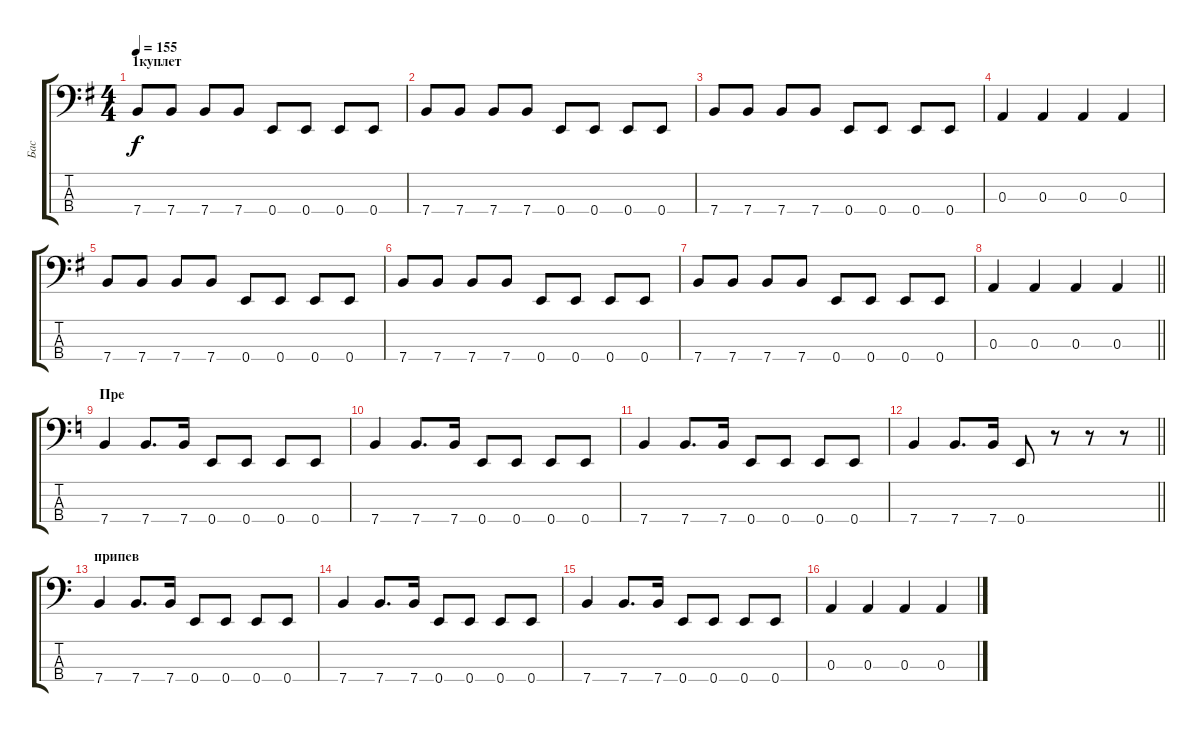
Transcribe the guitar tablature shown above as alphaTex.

\track ("Бас" "Бас") {instrument electricbassfinger}
\staff {score tabs}
\tuning (G2 D2 A1 E1) {hide}
\ts (4 4)
\section ("" "1куплет")
\tempo 155
\clef f4
\ks g
7.4.8{dy f} 7.4.8 7.4.8 7.4.8 0.4.8 0.4.8 0.4.8 0.4.8 |
7.4.8 7.4.8 7.4.8 7.4.8 0.4.8 0.4.8 0.4.8 0.4.8 |
7.4.8 7.4.8 7.4.8 7.4.8 0.4.8 0.4.8 0.4.8 0.4.8 |
0.3.4 0.3.4 0.3.4 0.3.4 |
7.4.8 7.4.8 7.4.8 7.4.8 0.4.8 0.4.8 0.4.8 0.4.8 |
7.4.8 7.4.8 7.4.8 7.4.8 0.4.8 0.4.8 0.4.8 0.4.8 |
7.4.8 7.4.8 7.4.8 7.4.8 0.4.8 0.4.8 0.4.8 0.4.8 |
\barLineRight lightlight
0.3.4 0.3.4 0.3.4 0.3.4 |
\section ("" "Пре")
\ks c
7.4.4 7.4.8{d} 7.4.16 0.4.8 0.4.8 0.4.8 0.4.8 |
7.4.4 7.4.8{d} 7.4.16 0.4.8 0.4.8 0.4.8 0.4.8 |
7.4.4 7.4.8{d} 7.4.16 0.4.8 0.4.8 0.4.8 0.4.8 |
\barLineRight lightlight
7.4.4 7.4.8{d} 7.4.16 0.4.8 r.8 r.8 r.8 |
\section ("" "припев")
7.4.4 7.4.8{d} 7.4.16 0.4.8 0.4.8 0.4.8 0.4.8 |
7.4.4 7.4.8{d} 7.4.16 0.4.8 0.4.8 0.4.8 0.4.8 |
7.4.4 7.4.8{d} 7.4.16 0.4.8 0.4.8 0.4.8 0.4.8 |
0.3.4 0.3.4 0.3.4 0.3.4
